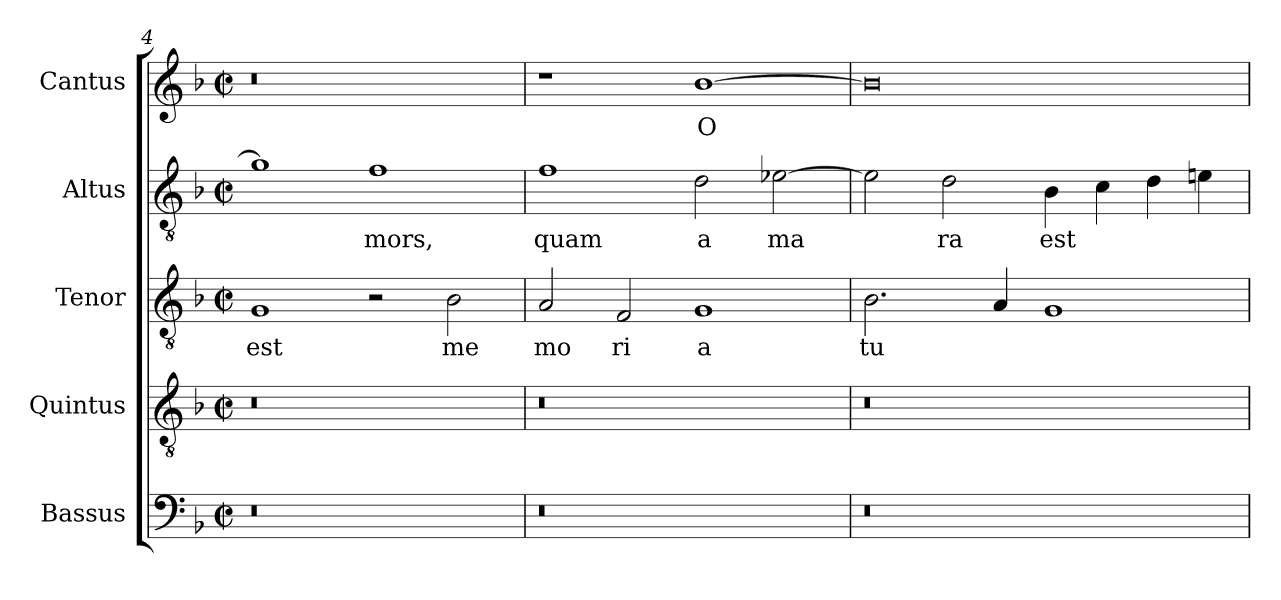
**kern	**kern	**kern	**text	**kern	**text	**kern	**text
*part5	*part4	*part3	*part3	*part2	*part2	*part1	*part1
*staff5	*staff4	*staff3	*staff3	*staff2	*staff2	*staff1	*staff1
*I"Bassus	*I"Quintus	*I"Tenor	*	*I"Altus	*	*I"Cantus	*
*clefF4	*clefGv2	*clefGv2	*	*clefGv2	*	*clefG2	*
*k[b-]	*k[b-]	*k[b-]	*	*k[b-]	*	*k[b-]	*
*F:	*F:	*F:	*	*F:	*	*F:	*
*M2/2	*M2/2	*M2/2	*	*M2/2	*	*M2/2	*
*met(c|)	*met(c|)	*met(c|)	*	*met(c|)	*	*met(c|)	*
=4	=4	=4	=4	=4	=4	=4	=4
!	!	!	!LO:LY:b:cj	!	!	!	!
0r	0r	1G	est	1g]	.	0r	.
!	!	!	!	!	!LO:LY:b:cj	!	!
.	.	2r	.	1f	mors,	.	.
!	!	!	!LO:LY:b:cj	!	!	!	!
.	.	2B-\	me	.	.	.	.
=5	=5	=5	=5	=5	=5	=5	=5
!	!	!	!LO:LY:b:cj	!	!LO:LY:b:cj	!	!
0r	0r	2A/	mo	1f	quam	1r	.
!	!	!	!LO:LY:b:cj	!	!	!	!
.	.	2F/	ri	.	.	.	.
!	!	!	!LO:LY:b:cj	!	!LO:LY:b:cj	!	!LO:LY:b:cj
.	.	1G	a	2d\	a	[>1b-	O
!	!	!	!	!	!LO:LY:b	!	!
.	.	.	.	[>2e-X\	ma	.	.
=6	=6	=6	=6	=6	=6	=6	=6
!	!	!	!LO:LY:b:cj	!	!	!	!
0r	0r	2.B-\	tu	2e-\]	.	0b-]	.
!	!	!	!	!	!LO:LY:b:cj	!	!
.	.	.	.	2d\	ra	.	.
.	.	4A/	.	.	.	.	.
!	!	!	!	!	!LO:LY:b	!	!
.	.	1G	.	4B-\	est	.	.
.	.	.	.	4c\	.	.	.
.	.	.	.	4d\	.	.	.
.	.	.	.	4en\	.	.	.
=	=	=	=	=	=	=	=
*-	*-	*-	*-	*-	*-	*-	*-
